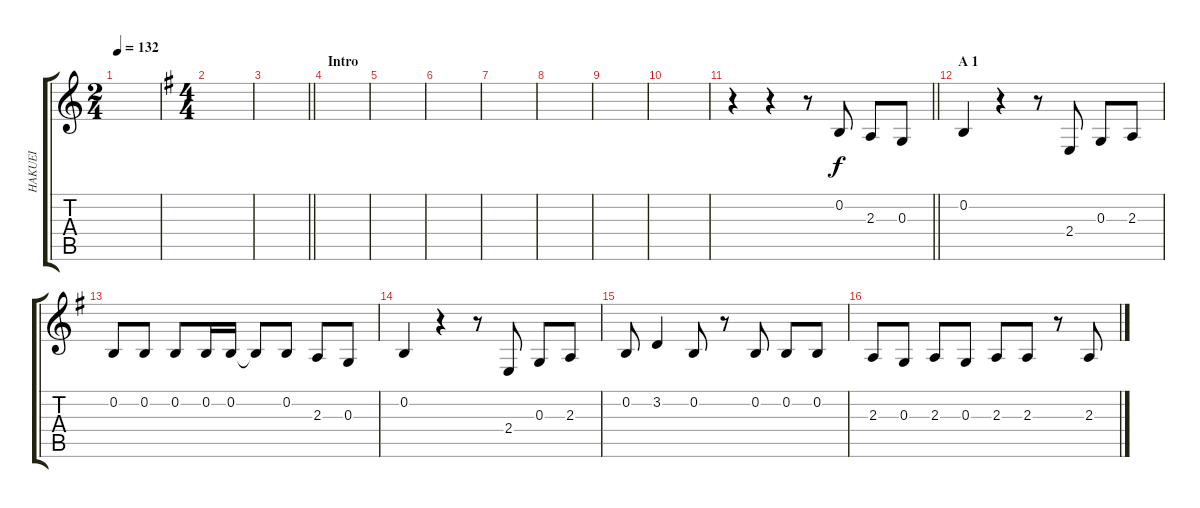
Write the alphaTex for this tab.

\track ("HAKUEI" "HAKUEI") {instrument oboe}
\staff {score tabs}
\tuning (E4 B3 G3 D3 A2 E2) {hide}
\ts (2 4)
\tempo 132
\clef g2
\ks c
|
\ts (4 4)
\ks g
|
\barLineRight lightlight
|
\section ("" "Intro ")
|
|
|
|
|
|
|
\barLineRight lightlight
r.4 r.4 r.8 0.2.8 2.3.8 0.3.8 |
\section ("" "A 1")
0.2.4 r.4 r.8 2.4.8 0.3.8 2.3.8 |
0.2.8 0.2.8 0.2.8 0.2.16 0.2.16 0.2{t}.8 0.2.8 2.3.8 0.3.8 |
0.2.4 r.4 r.8 2.4.8 0.3.8 2.3.8 |
0.2.8 3.2.4 0.2.8 r.8 0.2.8 0.2.8 0.2.8 |
2.3.8 0.3.8 2.3.8 0.3.8 2.3.8 2.3.8 r.8 2.3.8
